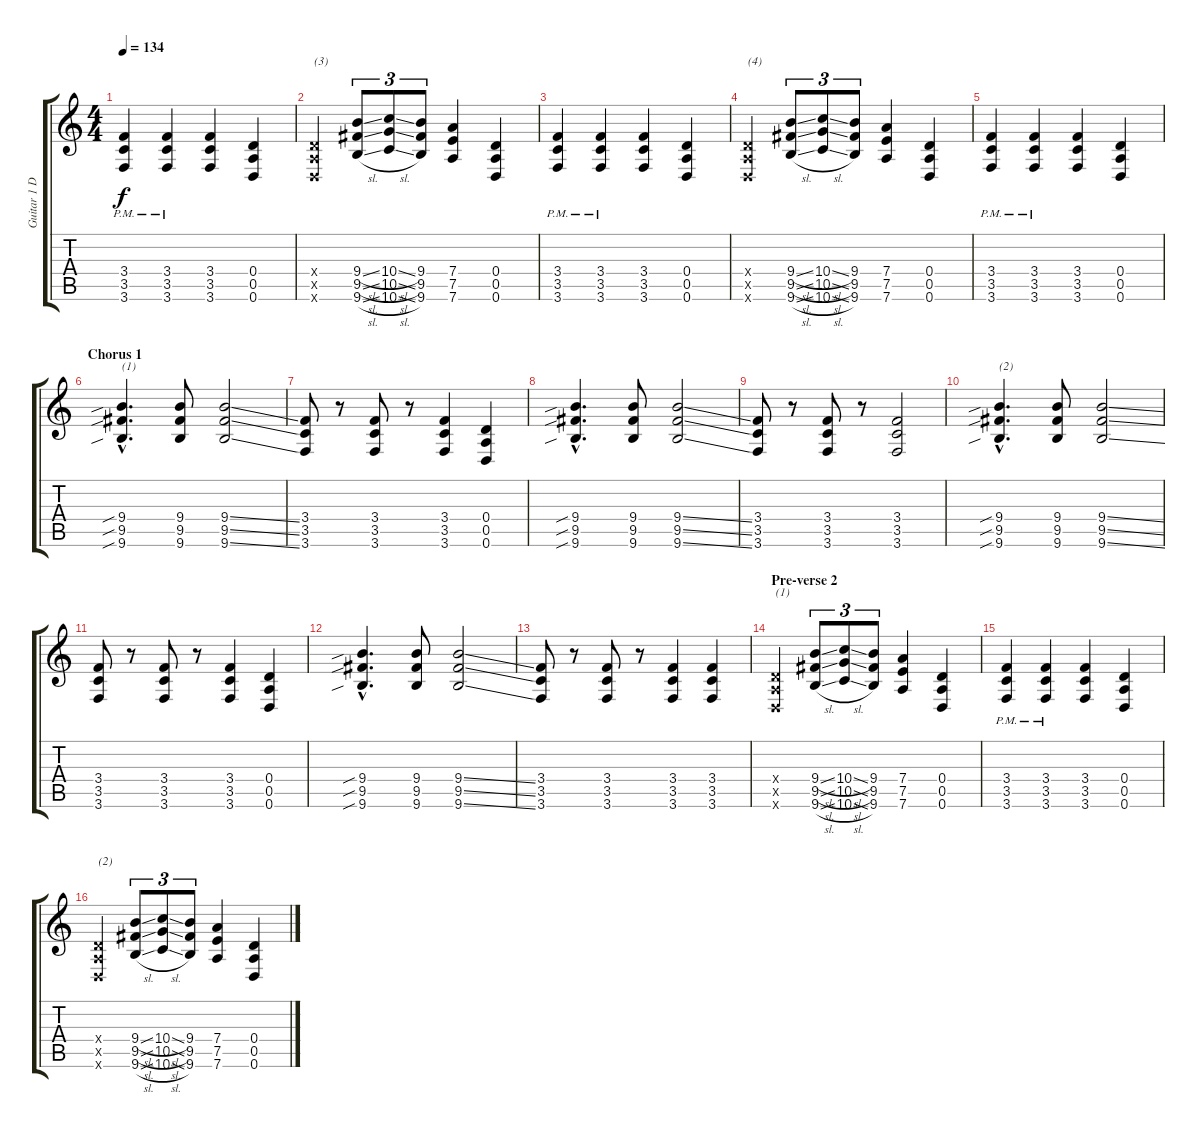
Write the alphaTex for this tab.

\track ("Guitar 1 Drop D - rythm" "Guitar 1 D") {instrument distortionguitar}
\staff {score tabs}
\tuning (E4 B3 G3 D3 A2 D2) {hide}
\ts (4 4)
\tempo 134
\clef g2
\ks c
(3.4{pm} 3.5{pm} 3.6{pm}).4{dy f} (3.4{pm} 3.5{pm} 3.6{pm}).4 (3.4 3.5 3.6).4 (0.4 0.5 0.6).4 |
(0.4{x} 0.5{x} 0.6{x}).4{txt "(3)"} (9.4{sl} 9.5{sl} 9.6{sl}).8{tu (3 2)} (10.4{sl} 10.5{sl} 10.6{sl}).8{tu (3 2)} (9.4 9.5 9.6).8{tu (3 2)} (7.4 7.5 7.6).4 (0.4 0.5 0.6).4 |
(3.4{pm} 3.5{pm} 3.6{pm}).4 (3.4{pm} 3.5{pm} 3.6{pm}).4 (3.4 3.5 3.6).4 (0.4 0.5 0.6).4 |
(0.4{x} 0.5{x} 0.6{x}).4{txt "(4)"} (9.4{sl} 9.5{sl} 9.6{sl}).8{tu (3 2)} (10.4{sl} 10.5{sl} 10.6{sl}).8{tu (3 2)} (9.4 9.5 9.6).8{tu (3 2)} (7.4 7.5 7.6).4 (0.4 0.5 0.6).4 |
(3.4{pm} 3.5{pm} 3.6{pm}).4 (3.4{pm} 3.5{pm} 3.6{pm}).4 (3.4 3.5 3.6).4 (0.4 0.5 0.6).4 |
\section ("" "Chorus 1")
(9.4{sib hac} 9.5{sib hac} 9.6{sib hac}).4{d txt "(1)"} (9.4 9.5 9.6).8 (9.4{ss} 9.5{ss} 9.6{ss}).2 |
(3.4 3.5 3.6).8 r.8 (3.4 3.5 3.6).8 r.8 (3.4 3.5 3.6).4 (0.4 0.5 0.6).4 |
(9.4{sib hac} 9.5{sib hac} 9.6{sib hac}).4{d} (9.4 9.5 9.6).8 (9.4{ss} 9.5{ss} 9.6{ss}).2 |
(3.4 3.5 3.6).8 r.8 (3.4 3.5 3.6).8 r.8 (3.4 3.5 3.6).2 |
(9.4{sib hac} 9.5{sib hac} 9.6{sib hac}).4{d txt "(2)"} (9.4 9.5 9.6).8 (9.4{ss} 9.5{ss} 9.6{ss}).2 |
(3.4 3.5 3.6).8 r.8 (3.4 3.5 3.6).8 r.8 (3.4 3.5 3.6).4 (0.4 0.5 0.6).4 |
(9.4{sib hac} 9.5{sib hac} 9.6{sib hac}).4{d} (9.4 9.5 9.6).8 (9.4{ss} 9.5{ss} 9.6{ss}).2 |
(3.4 3.5 3.6).8 r.8 (3.4 3.5 3.6).8 r.8 (3.4 3.5 3.6).4 (3.4 3.5 3.6).4 |
\section ("" "Pre-verse 2")
(0.4{x} 0.5{x} 0.6{x}).4{txt "(1)"} (9.4{sl} 9.5{sl} 9.6{sl}).8{tu (3 2)} (10.4{sl} 10.5{sl} 10.6{sl}).8{tu (3 2)} (9.4 9.5 9.6).8{tu (3 2)} (7.4 7.5 7.6).4 (0.4 0.5 0.6).4 |
(3.4{pm} 3.5{pm} 3.6{pm}).4 (3.4{pm} 3.5{pm} 3.6{pm}).4 (3.4 3.5 3.6).4 (0.4 0.5 0.6).4 |
(0.4{x} 0.5{x} 0.6{x}).4{txt "(2)"} (9.4{sl} 9.5{sl} 9.6{sl}).8{tu (3 2)} (10.4{sl} 10.5{sl} 10.6{sl}).8{tu (3 2)} (9.4 9.5 9.6).8{tu (3 2)} (7.4 7.5 7.6).4 (0.4 0.5 0.6).4
